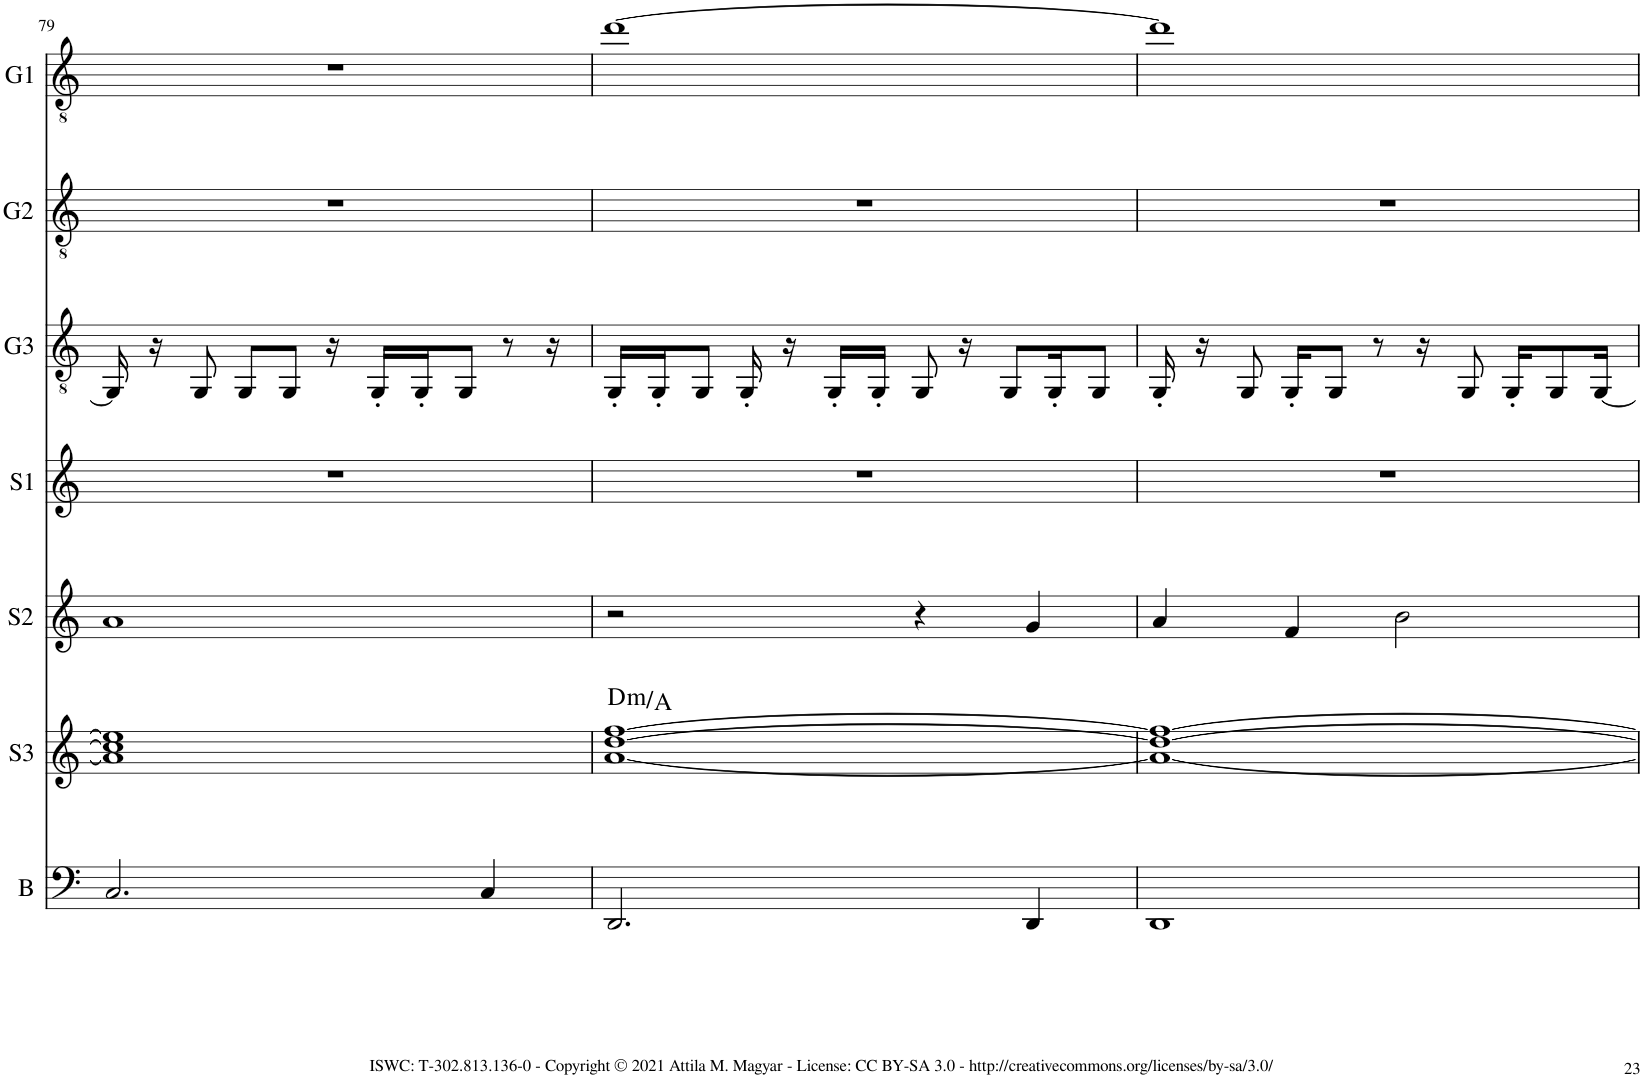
**kern	**kern	**harte	**kern	**kern	**kern	**kern	**kern
*part7	*part6	*part6	*part5	*part4	*part3	*part2	*part1
*staff7	*staff6	*	*staff5	*staff4	*staff3	*staff2	*staff1
*I"Bass	*I"Synth 3 (smooth pad)	*	*I"Synth 2 (saw)	*I"Synth 1 (electric piano)	*I"Guitar 3 (D std.)	*I"Guitar 2 (D std.)	*I"Guitar 1 (D std.)
*I'B	*I'S3	*	*I'S2	*I'S1	*I'G3	*I'G2	*I'G1
!!LO:PB:g=z
*clefF4	*clefG2	*	*clefG2	*clefG2	*clefGv2	*clefGv2	*clefGv2
*k[]	*k[]	*	*k[]	*k[]	*k[]	*k[]	*k[]
*M4/4	*M4/4	*	*M4/4	*M4/4	*M4/4	*M4/4	*M4/4
=79	=79	=79	=79	=79	=79	=79	=79
2.C/	1a] 1cc] 1ee]	.	1a	1r	16GG/]	1r	1r
.	.	.	.	.	16r	.	.
.	.	.	.	.	8GG/	.	.
.	.	.	.	.	8GG/L	.	.
.	.	.	.	.	8GG/J	.	.
.	.	.	.	.	16r	.	.
.	.	.	.	.	16GG'/LL	.	.
.	.	.	.	.	16GG'/J	.	.
.	.	.	.	.	8GG/J	.	.
4C/	.	.	.	.	.	.	.
.	.	.	.	.	8r	.	.
.	.	.	.	.	16r	.	.
=80	=80	=80	=80	=80	=80	=80	=80
*k[]	*k[]	*	*k[]	*k[]	*k[]	*k[]	*k[]
!	!	!LO:H:kt=m	!	!	!	!	!
2.DD/	[1a [1dd [1ff	D:min/5	2r	1r	16GG'/LL	1r	[1dd
.	.	.	.	.	16GG'/J	.	.
.	.	.	.	.	8GG/J	.	.
.	.	.	.	.	16GG'/	.	.
.	.	.	.	.	16r	.	.
.	.	.	.	.	16GG'/LL	.	.
.	.	.	.	.	16GG'/JJ	.	.
.	.	.	4r	.	8GG/	.	.
.	.	.	.	.	16r	.	.
.	.	.	.	.	8GG/L	.	.
4DD/	.	.	4g/	.	.	.	.
.	.	.	.	.	16GG'/K	.	.
.	.	.	.	.	8GG/J	.	.
=81	=81	=81	=81	=81	=81	=81	=81
1DD	1a_ 1dd_ 1ff_	.	4a/	1r	16GG'/	1r	1dd]
.	.	.	.	.	16r	.	.
.	.	.	.	.	8GG/	.	.
.	.	.	4f/	.	16GG'/KL	.	.
.	.	.	.	.	8GG/J	.	.
.	.	.	.	.	8r	.	.
.	.	.	2b\	.	.	.	.
.	.	.	.	.	16r	.	.
.	.	.	.	.	8GG/	.	.
.	.	.	.	.	16GG'/KL	.	.
.	.	.	.	.	8GG/	.	.
.	.	.	.	.	[16GG/Jk	.	.
=	=	=	=	=	=	=	=
*-	*-	*-	*-	*-	*-	*-	*-
